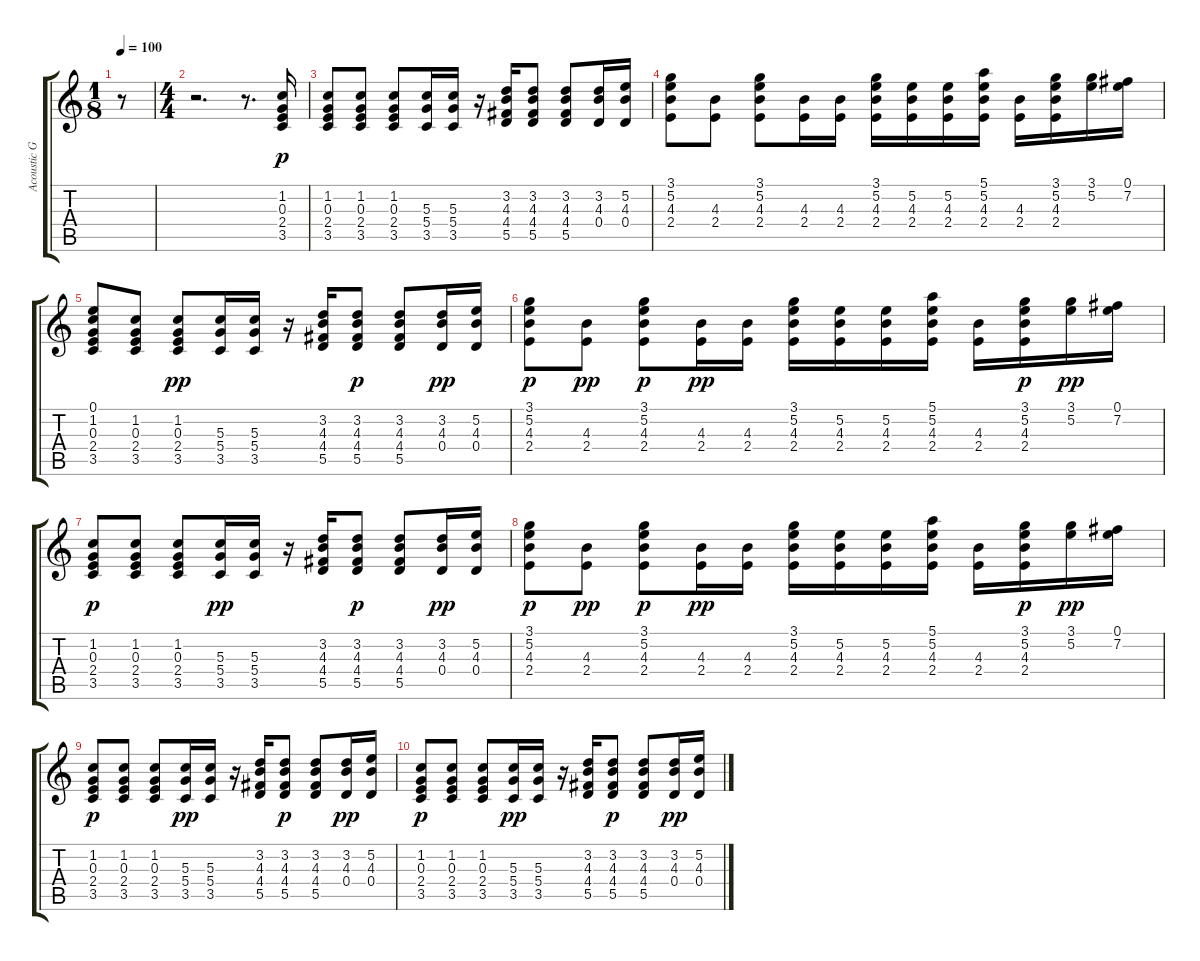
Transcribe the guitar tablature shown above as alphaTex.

\track ("Acoustic Guitar" "Acoustic G") {instrument acousticguitarsteel}
\staff {score tabs}
\tuning (E4 B3 G3 D3 A2 E2) {hide}
\ts (1 8)
\tempo 100
\clef g2
\ks c
r.8{dy p instrument acousticguitarsteel} |
\ts (4 4)
r.2{d} r.8{d} (1.2 0.3 2.4 3.5).16 |
(1.2 0.3 2.4 3.5).8 (1.2 0.3 2.4 3.5).8 (1.2 0.3 2.4 3.5).8 (5.3 5.4 3.5).16 (5.3 5.4 3.5).16 r.16 (3.2 4.3 4.4 5.5).16 (3.2 4.3 4.4 5.5).8 (3.2 4.3 4.4 5.5).8 (3.2 4.3 0.4).16 (5.2 4.3 0.4).16 |
(3.1 5.2 4.3 2.4).8 (4.3 2.4).8 (3.1 5.2 4.3 2.4).8 (4.3 2.4).16 (4.3 2.4).16 (3.1 5.2 4.3 2.4).16 (5.2 4.3 2.4).16 (5.2 4.3 2.4).16 (5.1 5.2 4.3 2.4).16 (4.3 2.4).16 (3.1 5.2 4.3 2.4).16 (3.1 5.2).16 (0.1 7.2).16 |
(0.1 1.2 0.3 2.4 3.5).8 (1.2 0.3 2.4 3.5).8 (1.2 0.3 2.4 3.5).8{dy pp} (5.3 5.4 3.5).16 (5.3 5.4 3.5).16 r.16 (3.2 4.3 4.4 5.5).16 (3.2 4.3 4.4 5.5).8{dy p} (3.2 4.3 4.4 5.5).8 (3.2 4.3 0.4).16{dy pp} (5.2 4.3 0.4).16 |
(3.1 5.2 4.3 2.4).8{dy p} (4.3 2.4).8{dy pp} (3.1 5.2 4.3 2.4).8{dy p} (4.3 2.4).16{dy pp} (4.3 2.4).16 (3.1 5.2 4.3 2.4).16 (5.2 4.3 2.4).16 (5.2 4.3 2.4).16 (5.1 5.2 4.3 2.4).16 (4.3 2.4).16 (3.1 5.2 4.3 2.4).16{dy p} (3.1 5.2).16{dy pp} (0.1 7.2).16 |
(1.2 0.3 2.4 3.5).8{dy p} (1.2 0.3 2.4 3.5).8 (1.2 0.3 2.4 3.5).8 (5.3 5.4 3.5).16{dy pp} (5.3 5.4 3.5).16 r.16 (3.2 4.3 4.4 5.5).16 (3.2 4.3 4.4 5.5).8{dy p} (3.2 4.3 4.4 5.5).8 (3.2 4.3 0.4).16{dy pp} (5.2 4.3 0.4).16 |
(3.1 5.2 4.3 2.4).8{dy p} (4.3 2.4).8{dy pp} (3.1 5.2 4.3 2.4).8{dy p} (4.3 2.4).16{dy pp} (4.3 2.4).16 (3.1 5.2 4.3 2.4).16 (5.2 4.3 2.4).16 (5.2 4.3 2.4).16 (5.1 5.2 4.3 2.4).16 (4.3 2.4).16 (3.1 5.2 4.3 2.4).16{dy p} (3.1 5.2).16{dy pp} (0.1 7.2).16 |
(1.2 0.3 2.4 3.5).8{dy p} (1.2 0.3 2.4 3.5).8 (1.2 0.3 2.4 3.5).8 (5.3 5.4 3.5).16{dy pp} (5.3 5.4 3.5).16 r.16 (3.2 4.3 4.4 5.5).16 (3.2 4.3 4.4 5.5).8{dy p} (3.2 4.3 4.4 5.5).8 (3.2 4.3 0.4).16{dy pp} (5.2 4.3 0.4).16 |
(1.2 0.3 2.4 3.5).8{dy p} (1.2 0.3 2.4 3.5).8 (1.2 0.3 2.4 3.5).8 (5.3 5.4 3.5).16{dy pp} (5.3 5.4 3.5).16 r.16 (3.2 4.3 4.4 5.5).16 (3.2 4.3 4.4 5.5).8{dy p} (3.2 4.3 4.4 5.5).8 (3.2 4.3 0.4).16{dy pp} (5.2 4.3 0.4).16
